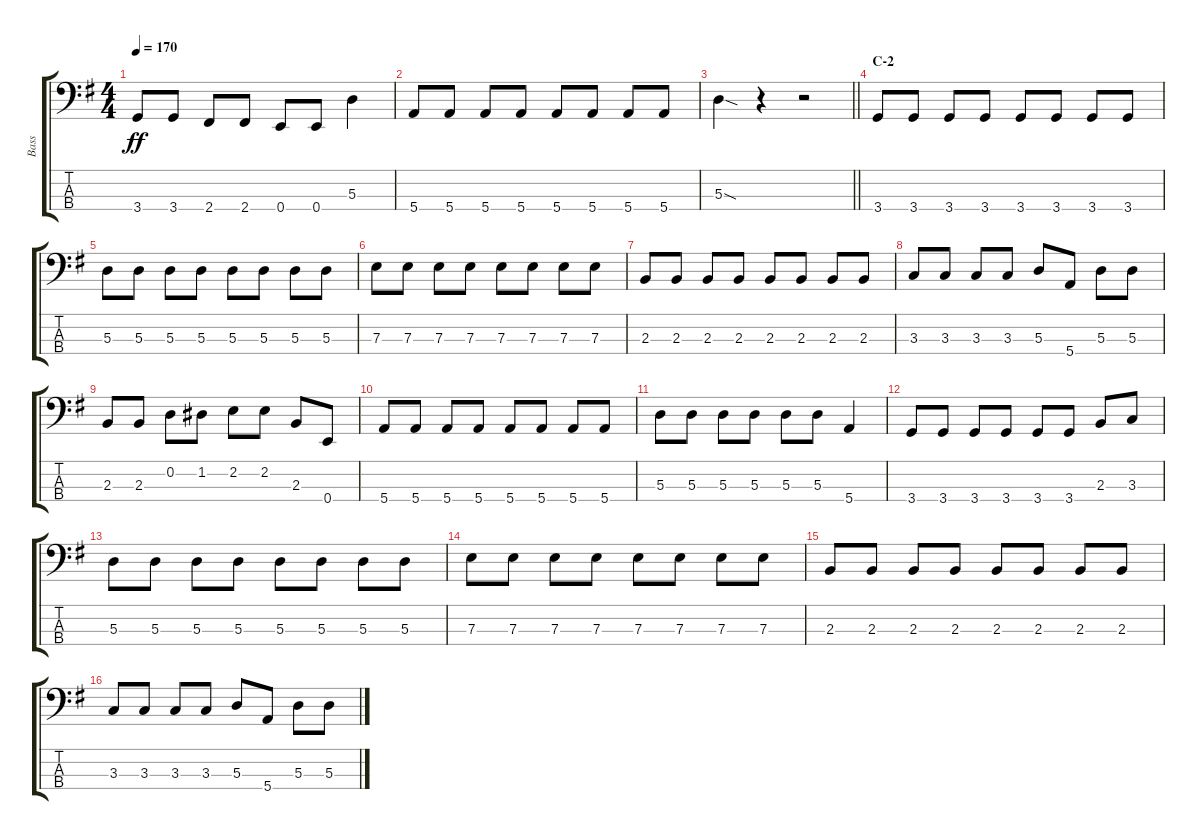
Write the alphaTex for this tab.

\track ("Bass" "Bass") {instrument electricbasspick}
\staff {score tabs}
\tuning (G2 D2 A1 E1) {hide}
\ts (4 4)
\tempo 170
\clef f4
\ks g
3.4.8{dy ff} 3.4.8 2.4.8 2.4.8 0.4.8 0.4.8 5.3.4 |
5.4.8 5.4.8 5.4.8 5.4.8 5.4.8 5.4.8 5.4.8 5.4.8 |
\barLineRight lightlight
5.3{sod}.4 r.4 r.2 |
\section ("" "C-2")
3.4.8 3.4.8 3.4.8 3.4.8 3.4.8 3.4.8 3.4.8 3.4.8 |
5.3.8 5.3.8 5.3.8 5.3.8 5.3.8 5.3.8 5.3.8 5.3.8 |
7.3.8 7.3.8 7.3.8 7.3.8 7.3.8 7.3.8 7.3.8 7.3.8 |
2.3.8 2.3.8 2.3.8 2.3.8 2.3.8 2.3.8 2.3.8 2.3.8 |
3.3.8 3.3.8 3.3.8 3.3.8 5.3.8 5.4.8 5.3.8 5.3.8 |
2.3.8 2.3.8 0.2.8 1.2.8 2.2.8 2.2.8 2.3.8 0.4.8 |
5.4.8 5.4.8 5.4.8 5.4.8 5.4.8 5.4.8 5.4.8 5.4.8 |
5.3.8 5.3.8 5.3.8 5.3.8 5.3.8 5.3.8 5.4.4 |
3.4.8 3.4.8 3.4.8 3.4.8 3.4.8 3.4.8 2.3.8 3.3.8 |
5.3.8 5.3.8 5.3.8 5.3.8 5.3.8 5.3.8 5.3.8 5.3.8 |
7.3.8 7.3.8 7.3.8 7.3.8 7.3.8 7.3.8 7.3.8 7.3.8 |
2.3.8 2.3.8 2.3.8 2.3.8 2.3.8 2.3.8 2.3.8 2.3.8 |
3.3.8 3.3.8 3.3.8 3.3.8 5.3.8 5.4.8 5.3.8 5.3.8
